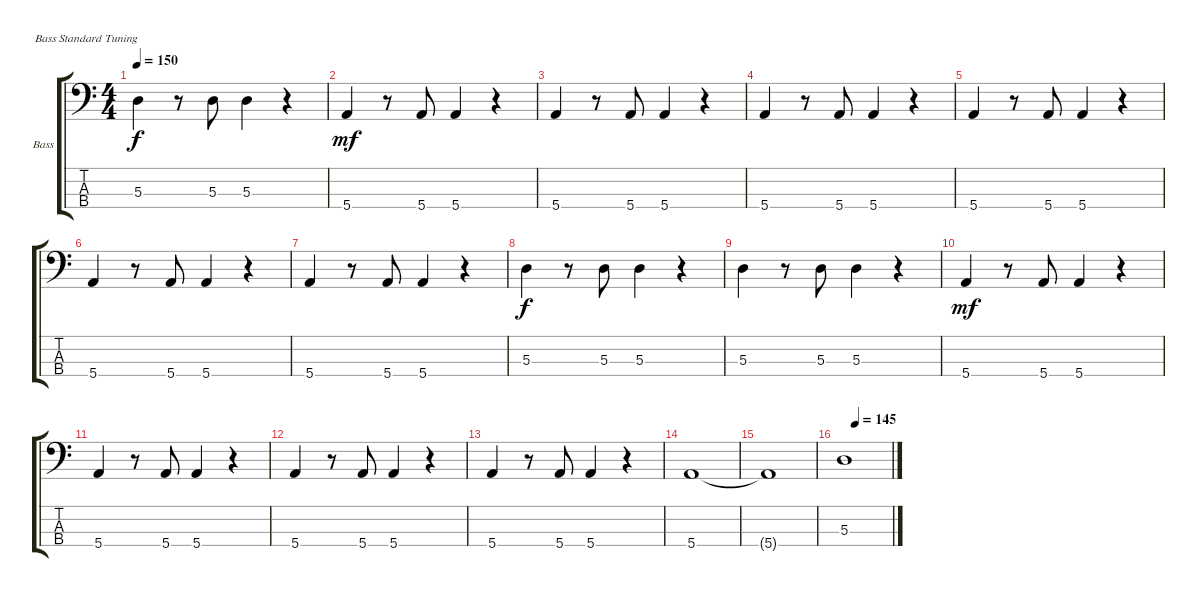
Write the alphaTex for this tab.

\defaultSystemsLayout 4
\bracketExtendMode groupsimilarinstruments
\firstSystemTrackNameOrientation horizontal
\otherSystemsTrackNameOrientation horizontal
\track ("Bass" "Bass") {instrument electricbassfinger}
\staff {score tabs}
\tuning (G2 D2 A1 E1)
\ts (4 4)
\tempo 150
\clef f4
\ks c
5.3.4{dy f} r.8 5.3.8 5.3.4 r.4 |
5.4.4{dy mf} r.8 5.4.8 5.4.4 r.4 |
5.4.4 r.8 5.4.8 5.4.4 r.4 |
5.4.4 r.8 5.4.8 5.4.4 r.4 |
5.4.4 r.8 5.4.8 5.4.4 r.4 |
5.4.4 r.8 5.4.8 5.4.4 r.4 |
5.4.4 r.8 5.4.8 5.4.4 r.4 |
5.3.4{dy f} r.8 5.3.8 5.3.4 r.4 |
5.3.4 r.8 5.3.8 5.3.4 r.4 |
5.4.4{dy mf} r.8 5.4.8 5.4.4 r.4 |
5.4.4 r.8 5.4.8 5.4.4 r.4 |
5.4.4 r.8 5.4.8 5.4.4 r.4 |
5.4.4 r.8 5.4.8 5.4.4 r.4 |
5.4.1 |
5.4{t}.1 |
\tempo (145 0.25)
5.3.1
